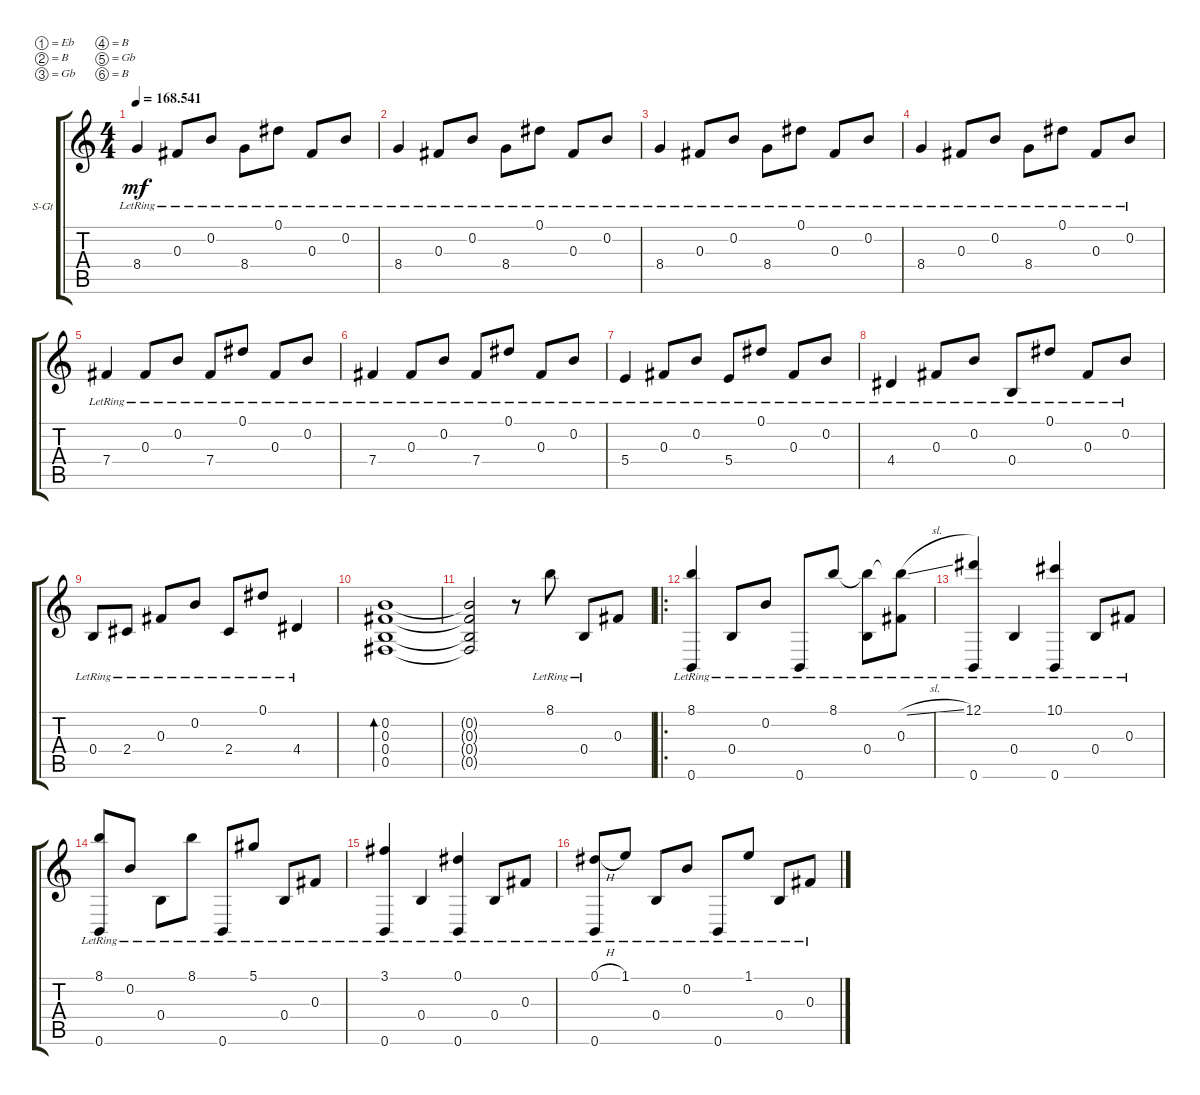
\defaultSystemsLayout 4
\bracketExtendMode groupsimilarinstruments
\firstSystemTrackNameOrientation horizontal
\otherSystemsTrackNameOrientation horizontal
\track ("Steel Guitar" "S-Gt") {instrument acousticguitarsteel}
\staff {score tabs}
\tuning (Eb4 B3 Gb3 B2 Gb2 B1)
\ts (4 4)
\tempo
168.541
\accidentals auto
\clef g2
\ottava regular
\simile none
\ks c
8.4{lr}.4{dy mf} 0.3{lr}.8 0.2{lr}.8 8.4{lr}.8 0.1{lr}.8 0.3{lr}.8 0.2{lr}.8 |
8.4{lr}.4 0.3{lr}.8 0.2{lr}.8 8.4{lr}.8 0.1{lr}.8 0.3{lr}.8 0.2{lr}.8 |
8.4{lr}.4 0.3{lr}.8 0.2{lr}.8 8.4{lr}.8 0.1{lr}.8 0.3{lr}.8 0.2{lr}.8 |
8.4{lr}.4 0.3{lr}.8 0.2{lr}.8 8.4{lr}.8 0.1{lr}.8 0.3{lr}.8 0.2{lr}.8 |
7.4{lr}.4 0.3{lr}.8 0.2{lr}.8 7.4{lr}.8 0.1{lr}.8 0.3{lr}.8 0.2{lr}.8 |
7.4{lr}.4 0.3{lr}.8 0.2{lr}.8 7.4{lr}.8 0.1{lr}.8 0.3{lr}.8 0.2{lr}.8 |
5.4{lr}.4 0.3{lr}.8 0.2{lr}.8 5.4{lr}.8 0.1{lr}.8 0.3{lr}.8 0.2{lr}.8 |
4.4{lr}.4 0.3{lr}.8 0.2{lr}.8 0.4{lr}.8 0.1{lr}.8 0.3{lr}.8 0.2{lr}.8 |
0.4{lr}.8 2.4{lr}.8 0.3{lr}.8 0.2{lr}.8 2.4{lr}.8 0.1{lr}.8 4.4{lr}.4 |
(0.5 0.4 0.3 0.2).1{bd 237} |
(0.5{t} 0.4{t} 0.3{t} 0.2{t}).2 r.8 8.1{lr}.8 0.4{lr}.8 0.3.8 |
\ro
(8.1{lr} 0.6{lr}).4 0.4{lr}.8 0.2{lr}.8 0.6{lr}.8 8.1{lr}.8 (0.4{lr} 8.1{lr t}).8 (0.3{lr} 8.1{sl lr t}).8 |
(12.1{lr} 0.6{lr}).4 0.4{lr}.4 (0.6{lr} 10.1{lr}).4 0.4{lr}.8 0.3{lr}.8 |
(8.1{lr} 0.6{lr}).8 0.2{lr}.8 0.4{lr}.8 8.1{lr}.8 0.6{lr}.8 5.1{lr}.8 0.4{lr}.8 0.3{lr}.8 |
(0.6{lr} 3.1{lr}).4 0.4{lr}.4 (0.6{lr} 0.1{lr}).4 0.4{lr}.8 0.3{lr}.8 |
(0.6{lr} 0.1{h lr}).8 1.1{lr}.8 0.4{lr}.8 0.2{lr}.8 0.6{lr}.8 1.1{lr}.8 0.4{lr}.8 0.3{lr}.8
